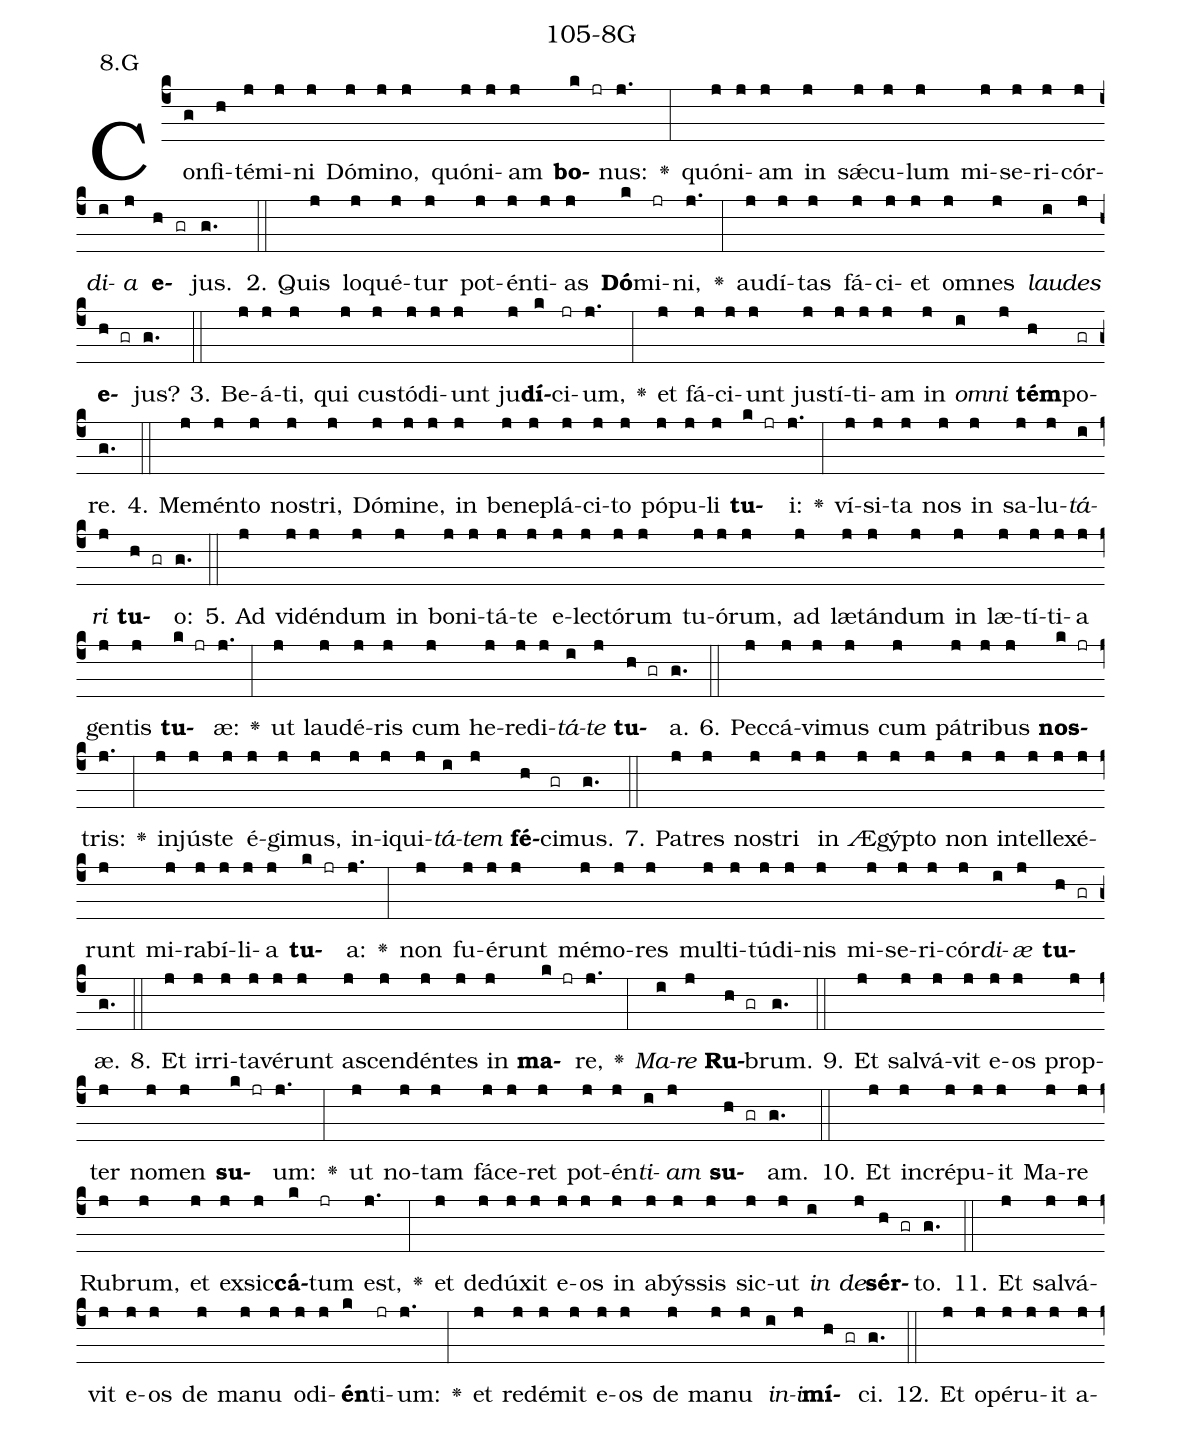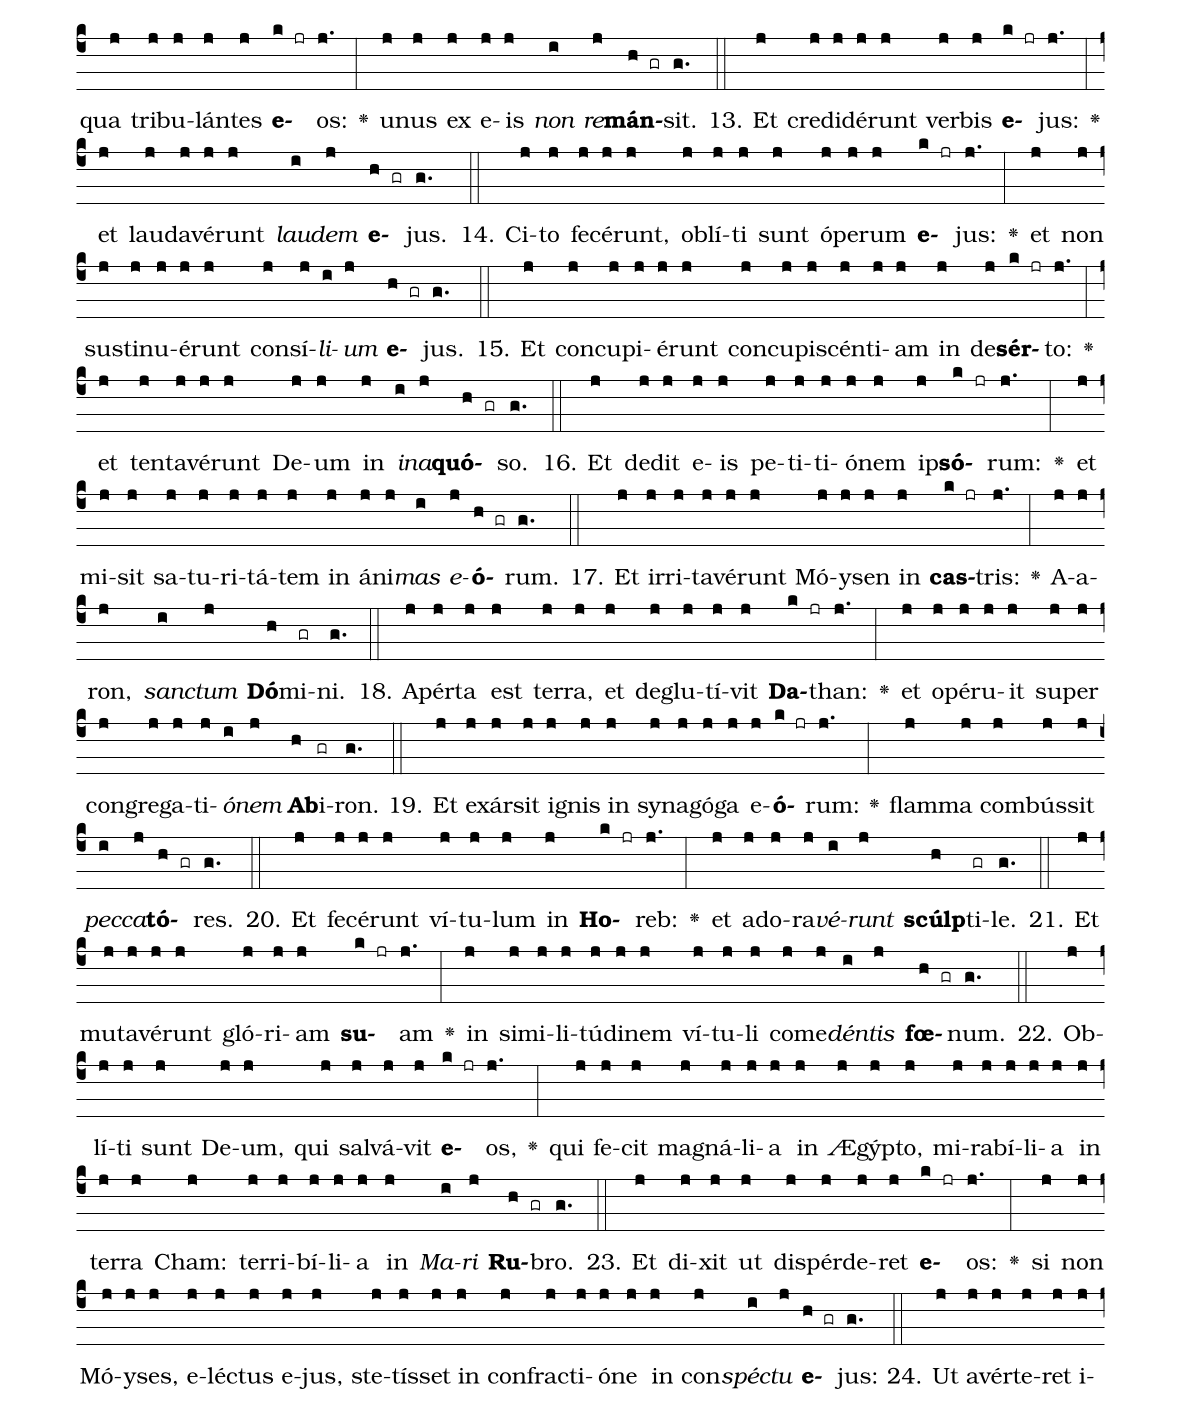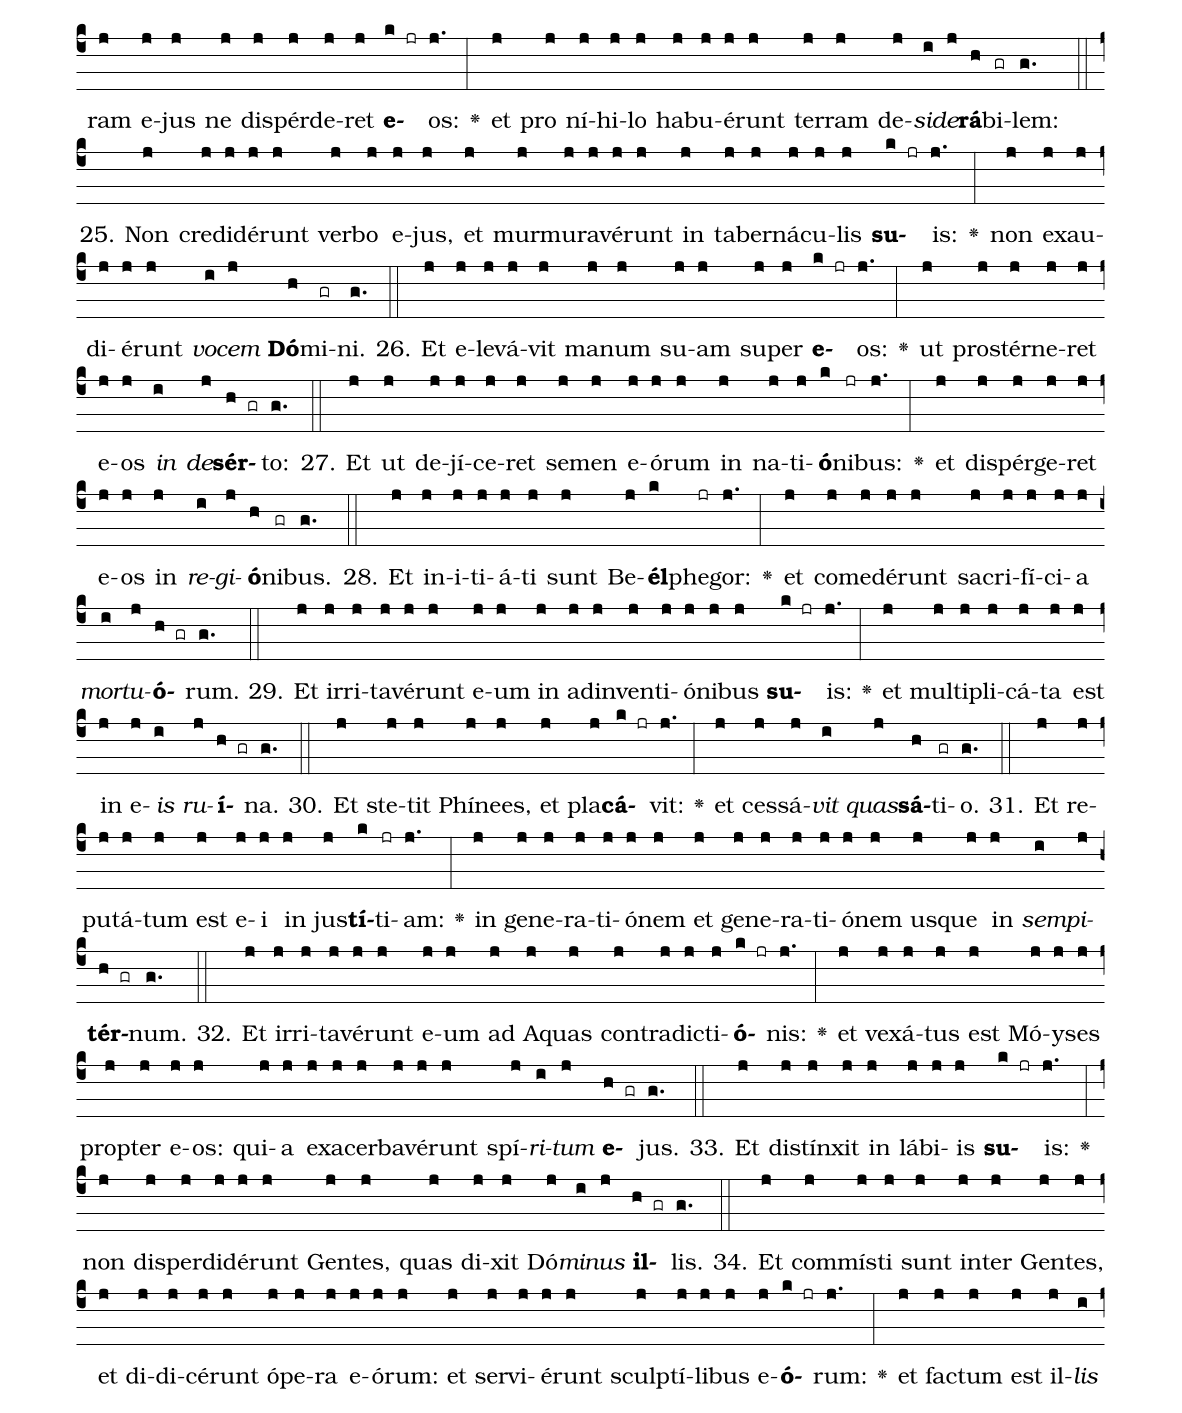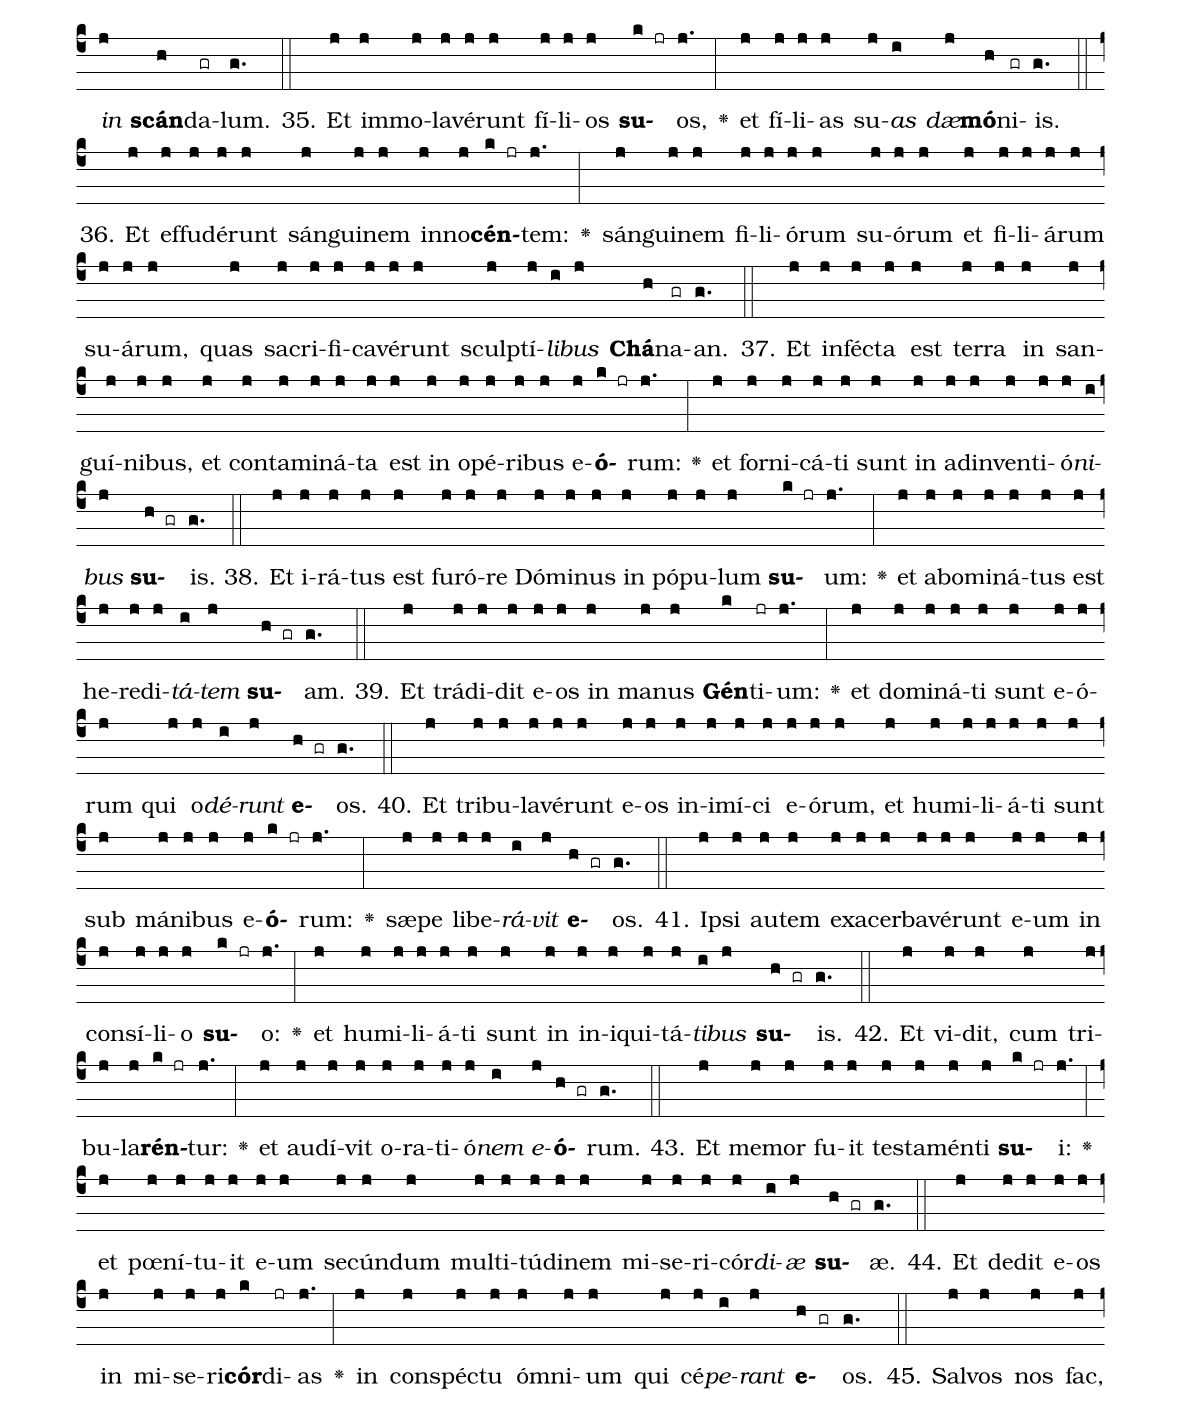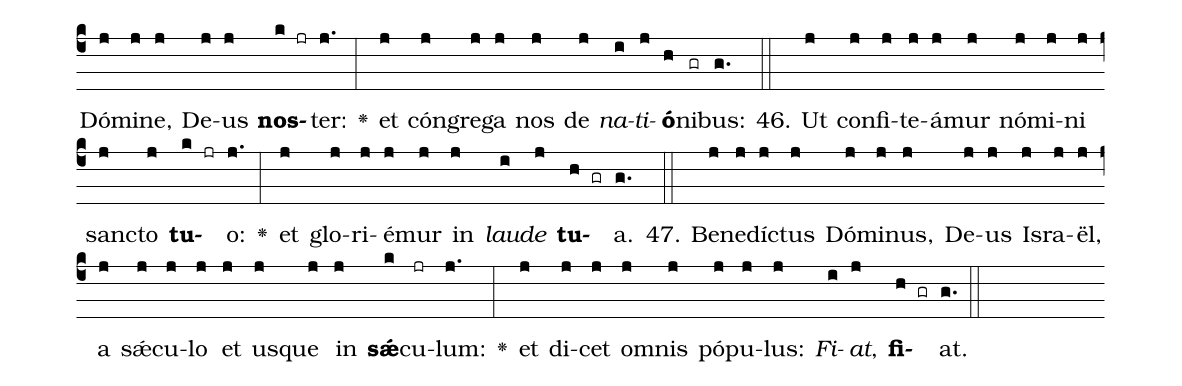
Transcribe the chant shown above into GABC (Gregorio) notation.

name: 105-8G;
annotation: 8.G;
%%
(c4)Con(g)fi(h)té(j)mi(j)ni(j) Dó(j)mi(j)no,(j) quón(j)i(j)am(j) <b>bo</b>(k jr)nus:(j.) <v>\greheightstar</v>(:) quón(j)i(j)am(j) in(j) sǽ(j)cu(j)lum(j) mi(j)se(j)ri(j)cór(j)<i>di</i>(i)<i>a</i>(j) <b>e</b>(h gr)jus.(g.) (::)
2. Quis(j) lo(j)qué(j)tur(j) pot(j)én(j)ti(j)as(j) <b>Dó</b>(k)mi(jr)ni,(j.) <v>\greheightstar</v>(:) au(j)dí(j)tas(j) fá(j)ci(j)et(j) om(j)nes(j) <i>lau</i>(i)<i>des</i>(j) <b>e</b>(h gr)jus?(g.) (::)
3. Be(j)á(j)ti,(j) qui(j) cus(j)tó(j)di(j)unt(j) ju(j)<b>dí</b>(k)ci(jr)um,(j.) <v>\greheightstar</v>(:) et(j) fá(j)ci(j)unt(j) jus(j)tí(j)ti(j)am(j) in(j) <i>om</i>(i)<i>ni</i>(j) <b>tém</b>(h)po(gr)re.(g.) (::)
4. Me(j)mén(j)to(j) nos(j)tri,(j) Dó(j)mi(j)ne,(j) in(j) be(j)ne(j)plá(j)ci(j)to(j) pó(j)pu(j)li(j) <b>tu</b>(k jr)i:(j.) <v>\greheightstar</v>(:) ví(j)si(j)ta(j) nos(j) in(j) sa(j)lu(j)<i>tá</i>(i)<i>ri</i>(j) <b>tu</b>(h gr)o:(g.) (::)
5. Ad(j) vi(j)dén(j)dum(j) in(j) bo(j)ni(j)tá(j)te(j) e(j)lec(j)tó(j)rum(j) tu(j)ó(j)rum,(j) ad(j) læ(j)tán(j)dum(j) in(j) læ(j)tí(j)ti(j)a(j) gen(j)tis(j) <b>tu</b>(k jr)æ:(j.) <v>\greheightstar</v>(:) ut(j) lau(j)dé(j)ris(j) cum(j) he(j)re(j)di(j)<i>tá</i>(i)<i>te</i>(j) <b>tu</b>(h gr)a.(g.) (::)
6. Pec(j)cá(j)vi(j)mus(j) cum(j) pá(j)tri(j)bus(j) <b>nos</b>(k jr)tris:(j.) <v>\greheightstar</v>(:) in(j)jús(j)te(j) é(j)gi(j)mus,(j) in(j)i(j)qui(j)<i>tá</i>(i)<i>tem</i>(j) <b>fé</b>(h)ci(gr)mus.(g.) (::)
7. Pa(j)tres(j) nos(j)tri(j) in(j) Æ(j)gýp(j)to(j) non(j) in(j)tel(j)le(j)xé(j)runt(j) mi(j)ra(j)bí(j)li(j)a(j) <b>tu</b>(k jr)a:(j.) <v>\greheightstar</v>(:) non(j) fu(j)é(j)runt(j) mé(j)mo(j)res(j) mul(j)ti(j)tú(j)di(j)nis(j) mi(j)se(j)ri(j)cór(j)<i>di</i>(i)<i>æ</i>(j) <b>tu</b>(h gr)æ.(g.) (::)
8. Et(j) ir(j)ri(j)ta(j)vé(j)runt(j) a(j)scen(j)dén(j)tes(j) in(j) <b>ma</b>(k jr)re,(j.) <v>\greheightstar</v>(:) <i>Ma</i>(i)<i>re</i>(j) <b>Ru</b>(h gr)brum.(g.) (::)
9. Et(j) sal(j)vá(j)vit(j) e(j)os(j) prop(j)ter(j) no(j)men(j) <b>su</b>(k jr)um:(j.) <v>\greheightstar</v>(:) ut(j) no(j)tam(j) fá(j)ce(j)ret(j) pot(j)én(j)<i>ti</i>(i)<i>am</i>(j) <b>su</b>(h gr)am.(g.) (::)
10. Et(j) in(j)cré(j)pu(j)it(j) Ma(j)re(j) Ru(j)brum,(j) et(j) ex(j)sic(j)<b>cá</b>(k)tum(jr) est,(j.) <v>\greheightstar</v>(:) et(j) de(j)dú(j)xit(j) e(j)os(j) in(j) a(j)býs(j)sis(j) sic(j)ut(j) <i>in</i>(i) <i>de</i>(j)<b>sér</b>(h gr)to.(g.) (::)
11. Et(j) sal(j)vá(j)vit(j) e(j)os(j) de(j) ma(j)nu(j) o(j)di(j)<b>én</b>(k)ti(jr)um:(j.) <v>\greheightstar</v>(:) et(j) red(j)é(j)mit(j) e(j)os(j) de(j) ma(j)nu(j) <i>in</i>(i)<i>i</i>(j)<b>mí</b>(h gr)ci.(g.) (::)
12. Et(j) o(j)pé(j)ru(j)it(j) a(j)qua(j) tri(j)bu(j)lán(j)tes(j) <b>e</b>(k jr)os:(j.) <v>\greheightstar</v>(:) u(j)nus(j) ex(j) e(j)is(j) <i>non</i>(i) <i>re</i>(j)<b>mán</b>(h gr)sit.(g.) (::)
13. Et(j) cre(j)di(j)dé(j)runt(j) ver(j)bis(j) <b>e</b>(k jr)jus:(j.) <v>\greheightstar</v>(:) et(j) lau(j)da(j)vé(j)runt(j) <i>lau</i>(i)<i>dem</i>(j) <b>e</b>(h gr)jus.(g.) (::)
14. Ci(j)to(j) fe(j)cé(j)runt,(j) ob(j)lí(j)ti(j) sunt(j) ó(j)pe(j)rum(j) <b>e</b>(k jr)jus:(j.) <v>\greheightstar</v>(:) et(j) non(j) sus(j)ti(j)nu(j)é(j)runt(j) con(j)sí(j)<i>li</i>(i)<i>um</i>(j) <b>e</b>(h gr)jus.(g.) (::)
15. Et(j) con(j)cu(j)pi(j)é(j)runt(j) con(j)cu(j)pi(j)scén(j)ti(j)am(j) in(j) de(j)<b>sér</b>(k jr)to:(j.) <v>\greheightstar</v>(:) et(j) ten(j)ta(j)vé(j)runt(j) De(j)um(j) in(j) <i>in</i>(i)<i>a</i>(j)<b>quó</b>(h gr)so.(g.) (::)
16. Et(j) de(j)dit(j) e(j)is(j) pe(j)ti(j)ti(j)ó(j)nem(j) ip(j)<b>só</b>(k jr)rum:(j.) <v>\greheightstar</v>(:) et(j) mi(j)sit(j) sa(j)tu(j)ri(j)tá(j)tem(j) in(j) á(j)ni(j)<i>mas</i>(i) <i>e</i>(j)<b>ó</b>(h gr)rum.(g.) (::)
17. Et(j) ir(j)ri(j)ta(j)vé(j)runt(j) Mó(j)y(j)sen(j) in(j) <b>cas</b>(k jr)tris:(j.) <v>\greheightstar</v>(:) A(j)a(j)ron,(j) <i>sanc</i>(i)<i>tum</i>(j) <b>Dó</b>(h)mi(gr)ni.(g.) (::)
18. A(j)pér(j)ta(j) est(j) ter(j)ra,(j) et(j) de(j)glu(j)tí(j)vit(j) <b>Da</b>(k jr)than:(j.) <v>\greheightstar</v>(:) et(j) o(j)pé(j)ru(j)it(j) su(j)per(j) con(j)gre(j)ga(j)ti(j)<i>ó</i>(i)<i>nem</i>(j) <b>Ab</b>(h)i(gr)ron.(g.) (::)
19. Et(j) ex(j)ár(j)sit(j) i(j)gnis(j) in(j) sy(j)na(j)gó(j)ga(j) e(j)<b>ó</b>(k jr)rum:(j.) <v>\greheightstar</v>(:) flam(j)ma(j) com(j)bús(j)sit(j) <i>pec</i>(i)<i>ca</i>(j)<b>tó</b>(h gr)res.(g.) (::)
20. Et(j) fe(j)cé(j)runt(j) ví(j)tu(j)lum(j) in(j) <b>Ho</b>(k jr)reb:(j.) <v>\greheightstar</v>(:) et(j) ad(j)o(j)ra(j)<i>vé</i>(i)<i>runt</i>(j) <b>scúlp</b>(h)ti(gr)le.(g.) (::)
21. Et(j) mu(j)ta(j)vé(j)runt(j) gló(j)ri(j)am(j) <b>su</b>(k jr)am(j.) <v>\greheightstar</v>(:) in(j) si(j)mi(j)li(j)tú(j)di(j)nem(j) ví(j)tu(j)li(j) com(j)e(j)<i>dén</i>(i)<i>tis</i>(j) <b>fœ</b>(h gr)num.(g.) (::)
22. Ob(j)lí(j)ti(j) sunt(j) De(j)um,(j) qui(j) sal(j)vá(j)vit(j) <b>e</b>(k jr)os,(j.) <v>\greheightstar</v>(:) qui(j) fe(j)cit(j) ma(j)gná(j)li(j)a(j) in(j) Æ(j)gýp(j)to,(j) mi(j)ra(j)bí(j)li(j)a(j) in(j) ter(j)ra(j) Cham:(j) ter(j)ri(j)bí(j)li(j)a(j) in(j) <i>Ma</i>(i)<i>ri</i>(j) <b>Ru</b>(h gr)bro.(g.) (::)
23. Et(j) di(j)xit(j) ut(j) dis(j)pér(j)de(j)ret(j) <b>e</b>(k jr)os:(j.) <v>\greheightstar</v>(:) si(j) non(j) Mó(j)y(j)ses,(j) e(j)léc(j)tus(j) e(j)jus,(j) ste(j)tís(j)set(j) in(j) con(j)frac(j)ti(j)ó(j)ne(j) in(j) con(j)<i>spéc</i>(i)<i>tu</i>(j) <b>e</b>(h gr)jus:(g.) (::)
24. Ut(j) a(j)vér(j)te(j)ret(j) i(j)ram(j) e(j)jus(j) ne(j) dis(j)pér(j)de(j)ret(j) <b>e</b>(k jr)os:(j.) <v>\greheightstar</v>(:) et(j) pro(j) ní(j)hi(j)lo(j) ha(j)bu(j)é(j)runt(j) ter(j)ram(j) de(j)<i>si</i>(i)<i>de</i>(j)<b>rá</b>(h)bi(gr)lem:(g.) (::)
25. Non(j) cre(j)di(j)dé(j)runt(j) ver(j)bo(j) e(j)jus,(j) et(j) mur(j)mu(j)ra(j)vé(j)runt(j) in(j) ta(j)ber(j)ná(j)cu(j)lis(j) <b>su</b>(k jr)is:(j.) <v>\greheightstar</v>(:) non(j) ex(j)au(j)di(j)é(j)runt(j) <i>vo</i>(i)<i>cem</i>(j) <b>Dó</b>(h)mi(gr)ni.(g.) (::)
26. Et(j) e(j)le(j)vá(j)vit(j) ma(j)num(j) su(j)am(j) su(j)per(j) <b>e</b>(k jr)os:(j.) <v>\greheightstar</v>(:) ut(j) pro(j)stér(j)ne(j)ret(j) e(j)os(j) <i>in</i>(i) <i>de</i>(j)<b>sér</b>(h gr)to:(g.) (::)
27. Et(j) ut(j) de(j)jí(j)ce(j)ret(j) se(j)men(j) e(j)ó(j)rum(j) in(j) na(j)ti(j)<b>ó</b>(k)ni(jr)bus:(j.) <v>\greheightstar</v>(:) et(j) di(j)spér(j)ge(j)ret(j) e(j)os(j) in(j) <i>re</i>(i)<i>gi</i>(j)<b>ó</b>(h)ni(gr)bus.(g.) (::)
28. Et(j) in(j)i(j)ti(j)á(j)ti(j) sunt(j) Be(j)<b>él</b>(k)phe(jr)gor:(j.) <v>\greheightstar</v>(:) et(j) com(j)e(j)dé(j)runt(j) sa(j)cri(j)fí(j)ci(j)a(j) <i>mor</i>(i)<i>tu</i>(j)<b>ó</b>(h gr)rum.(g.) (::)
29. Et(j) ir(j)ri(j)ta(j)vé(j)runt(j) e(j)um(j) in(j) ad(j)in(j)ven(j)ti(j)ó(j)ni(j)bus(j) <b>su</b>(k jr)is:(j.) <v>\greheightstar</v>(:) et(j) mul(j)ti(j)pli(j)cá(j)ta(j) est(j) in(j) e(j)<i>is</i>(i) <i>ru</i>(j)<b>í</b>(h gr)na.(g.) (::)
30. Et(j) ste(j)tit(j) Phí(j)nees,(j) et(j) pla(j)<b>cá</b>(k jr)vit:(j.) <v>\greheightstar</v>(:) et(j) ces(j)sá(j)<i>vit</i>(i) <i>quas</i>(j)<b>sá</b>(h)ti(gr)o.(g.) (::)
31. Et(j) re(j)pu(j)tá(j)tum(j) est(j) e(j)i(j) in(j) jus(j)<b>tí</b>(k)ti(jr)am:(j.) <v>\greheightstar</v>(:) in(j) ge(j)ne(j)ra(j)ti(j)ó(j)nem(j) et(j) ge(j)ne(j)ra(j)ti(j)ó(j)nem(j) us(j)que(j) in(j) <i>sem</i>(i)<i>pi</i>(j)<b>tér</b>(h gr)num.(g.) (::)
32. Et(j) ir(j)ri(j)ta(j)vé(j)runt(j) e(j)um(j) ad(j) A(j)quas(j) con(j)tra(j)dic(j)ti(j)<b>ó</b>(k jr)nis:(j.) <v>\greheightstar</v>(:) et(j) ve(j)xá(j)tus(j) est(j) Mó(j)y(j)ses(j) prop(j)ter(j) e(j)os:(j) qui(j)a(j) ex(j)a(j)cer(j)ba(j)vé(j)runt(j) spí(j)<i>ri</i>(i)<i>tum</i>(j) <b>e</b>(h gr)jus.(g.) (::)
33. Et(j) di(j)stín(j)xit(j) in(j) lá(j)bi(j)is(j) <b>su</b>(k jr)is:(j.) <v>\greheightstar</v>(:) non(j) dis(j)per(j)di(j)dé(j)runt(j) Gen(j)tes,(j) quas(j) di(j)xit(j) Dó(j)<i>mi</i>(i)<i>nus</i>(j) <b>il</b>(h gr)lis.(g.) (::)
34. Et(j) com(j)mís(j)ti(j) sunt(j) in(j)ter(j) Gen(j)tes,(j) et(j) di(j)di(j)cé(j)runt(j) ó(j)pe(j)ra(j) e(j)ó(j)rum:(j) et(j) ser(j)vi(j)é(j)runt(j) sculp(j)tí(j)li(j)bus(j) e(j)<b>ó</b>(k jr)rum:(j.) <v>\greheightstar</v>(:) et(j) fac(j)tum(j) est(j) il(j)<i>lis</i>(i) <i>in</i>(j) <b>scán</b>(h)da(gr)lum.(g.) (::)
35. Et(j) im(j)mo(j)la(j)vé(j)runt(j) fí(j)li(j)os(j) <b>su</b>(k jr)os,(j.) <v>\greheightstar</v>(:) et(j) fí(j)li(j)as(j) su(j)<i>as</i>(i) <i>dæ</i>(j)<b>mó</b>(h)ni(gr)is.(g.) (::)
36. Et(j) ef(j)fu(j)dé(j)runt(j) sán(j)gui(j)nem(j) in(j)no(j)<b>cén</b>(k jr)tem:(j.) <v>\greheightstar</v>(:) sán(j)gui(j)nem(j) fi(j)li(j)ó(j)rum(j) su(j)ó(j)rum(j) et(j) fi(j)li(j)á(j)rum(j) su(j)á(j)rum,(j) quas(j) sa(j)cri(j)fi(j)ca(j)vé(j)runt(j) sculp(j)tí(j)<i>li</i>(i)<i>bus</i>(j) <b>Chá</b>(h)na(gr)an.(g.) (::)
37. Et(j) in(j)féc(j)ta(j) est(j) ter(j)ra(j) in(j) san(j)guí(j)ni(j)bus,(j) et(j) con(j)ta(j)mi(j)ná(j)ta(j) est(j) in(j) o(j)pé(j)ri(j)bus(j) e(j)<b>ó</b>(k jr)rum:(j.) <v>\greheightstar</v>(:) et(j) for(j)ni(j)cá(j)ti(j) sunt(j) in(j) ad(j)in(j)ven(j)ti(j)ó(j)<i>ni</i>(i)<i>bus</i>(j) <b>su</b>(h gr)is.(g.) (::)
38. Et(j) i(j)rá(j)tus(j) est(j) fu(j)ró(j)re(j) Dó(j)mi(j)nus(j) in(j) pó(j)pu(j)lum(j) <b>su</b>(k jr)um:(j.) <v>\greheightstar</v>(:) et(j) ab(j)o(j)mi(j)ná(j)tus(j) est(j) he(j)re(j)di(j)<i>tá</i>(i)<i>tem</i>(j) <b>su</b>(h gr)am.(g.) (::)
39. Et(j) trá(j)di(j)dit(j) e(j)os(j) in(j) ma(j)nus(j) <b>Gén</b>(k)ti(jr)um:(j.) <v>\greheightstar</v>(:) et(j) do(j)mi(j)ná(j)ti(j) sunt(j) e(j)ó(j)rum(j) qui(j) o(j)<i>dé</i>(i)<i>runt</i>(j) <b>e</b>(h gr)os.(g.) (::)
40. Et(j) tri(j)bu(j)la(j)vé(j)runt(j) e(j)os(j) in(j)i(j)mí(j)ci(j) e(j)ó(j)rum,(j) et(j) hu(j)mi(j)li(j)á(j)ti(j) sunt(j) sub(j) má(j)ni(j)bus(j) e(j)<b>ó</b>(k jr)rum:(j.) <v>\greheightstar</v>(:) sæ(j)pe(j) li(j)be(j)<i>rá</i>(i)<i>vit</i>(j) <b>e</b>(h gr)os.(g.) (::)
41. Ip(j)si(j) au(j)tem(j) ex(j)a(j)cer(j)ba(j)vé(j)runt(j) e(j)um(j) in(j) con(j)sí(j)li(j)o(j) <b>su</b>(k jr)o:(j.) <v>\greheightstar</v>(:) et(j) hu(j)mi(j)li(j)á(j)ti(j) sunt(j) in(j) in(j)i(j)qui(j)tá(j)<i>ti</i>(i)<i>bus</i>(j) <b>su</b>(h gr)is.(g.) (::)
42. Et(j) vi(j)dit,(j) cum(j) tri(j)bu(j)la(j)<b>rén</b>(k jr)tur:(j.) <v>\greheightstar</v>(:) et(j) au(j)dí(j)vit(j) o(j)ra(j)ti(j)ó(j)<i>nem</i>(i) <i>e</i>(j)<b>ó</b>(h gr)rum.(g.) (::)
43. Et(j) me(j)mor(j) fu(j)it(j) tes(j)ta(j)mén(j)ti(j) <b>su</b>(k jr)i:(j.) <v>\greheightstar</v>(:) et(j) pœ(j)ní(j)tu(j)it(j) e(j)um(j) se(j)cún(j)dum(j) mul(j)ti(j)tú(j)di(j)nem(j) mi(j)se(j)ri(j)cór(j)<i>di</i>(i)<i>æ</i>(j) <b>su</b>(h gr)æ.(g.) (::)
44. Et(j) de(j)dit(j) e(j)os(j) in(j) mi(j)se(j)ri(j)<b>cór</b>(k)di(jr)as(j.) <v>\greheightstar</v>(:) in(j) con(j)spéc(j)tu(j) óm(j)ni(j)um(j) qui(j) cé(j)<i>pe</i>(i)<i>rant</i>(j) <b>e</b>(h gr)os.(g.) (::)
45. Sal(j)vos(j) nos(j) fac,(j) Dó(j)mi(j)ne,(j) De(j)us(j) <b>nos</b>(k jr)ter:(j.) <v>\greheightstar</v>(:) et(j) cón(j)gre(j)ga(j) nos(j) de(j) <i>na</i>(i)<i>ti</i>(j)<b>ó</b>(h)ni(gr)bus:(g.) (::)
46. Ut(j) con(j)fi(j)te(j)á(j)mur(j) nó(j)mi(j)ni(j) sanc(j)to(j) <b>tu</b>(k jr)o:(j.) <v>\greheightstar</v>(:) et(j) glo(j)ri(j)é(j)mur(j) in(j) <i>lau</i>(i)<i>de</i>(j) <b>tu</b>(h gr)a.(g.) (::)
47. Be(j)ne(j)díc(j)tus(j) Dó(j)mi(j)nus,(j) De(j)us(j) Is(j)ra(j)ël,(j) a(j) sǽ(j)cu(j)lo(j) et(j) us(j)que(j) in(j) <b>sǽ</b>(k)cu(jr)lum:(j.) <v>\greheightstar</v>(:) et(j) di(j)cet(j) om(j)nis(j) pó(j)pu(j)lus:(j) <i>Fi</i>(i)<i>at</i>,(j) <b>fi</b>(h gr)at.(g.) (::)
